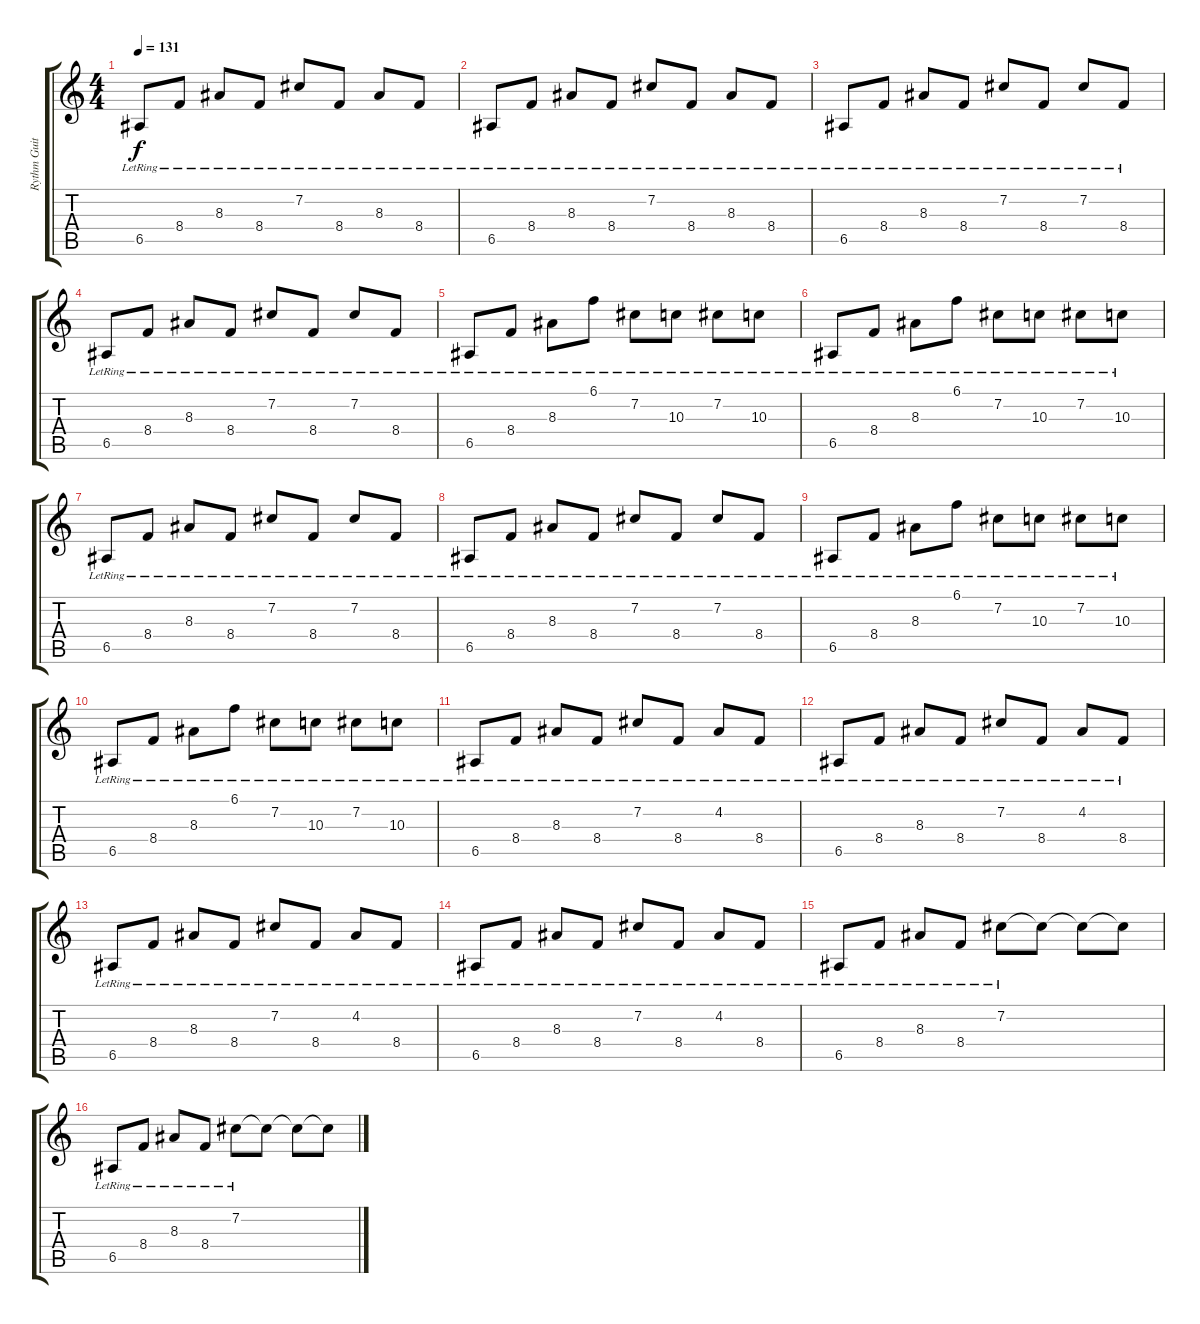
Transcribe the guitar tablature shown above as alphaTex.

\track ("Rythm Guitar 2" "Rythm Guit") {instrument distortionguitar}
\staff {score tabs}
\tuning (B3 Gb3 D3 A2 E2 B1) {hide}
\ts (4 4)
\tempo 131
\clef g2
\ks c
6.5{lr}.8{dy f instrument electricguitarclean} 8.4{lr}.8 8.3{lr}.8 8.4{lr}.8 7.2{lr}.8 8.4{lr}.8 8.3{lr}.8 8.4{lr}.8 |
6.5{lr}.8{instrument electricguitarclean} 8.4{lr}.8 8.3{lr}.8 8.4{lr}.8 7.2{lr}.8 8.4{lr}.8 8.3{lr}.8 8.4{lr}.8 |
6.5{lr}.8 8.4{lr}.8 8.3{lr}.8 8.4{lr}.8 7.2{lr}.8 8.4{lr}.8 7.2{lr}.8 8.4{lr}.8 |
6.5{lr}.8 8.4{lr}.8 8.3{lr}.8 8.4{lr}.8 7.2{lr}.8 8.4{lr}.8 7.2{lr}.8 8.4{lr}.8 |
6.5{lr}.8 8.4{lr}.8 8.3{lr}.8 6.1{lr}.8 7.2{lr}.8 10.3{lr}.8 7.2{lr}.8 10.3{lr}.8 |
6.5{lr}.8 8.4{lr}.8 8.3{lr}.8 6.1{lr}.8 7.2{lr}.8 10.3{lr}.8 7.2{lr}.8 10.3{lr}.8 |
6.5{lr}.8 8.4{lr}.8 8.3{lr}.8 8.4{lr}.8 7.2{lr}.8 8.4{lr}.8 7.2{lr}.8 8.4{lr}.8 |
6.5{lr}.8 8.4{lr}.8 8.3{lr}.8 8.4{lr}.8 7.2{lr}.8 8.4{lr}.8 7.2{lr}.8 8.4{lr}.8 |
6.5{lr}.8 8.4{lr}.8 8.3{lr}.8 6.1{lr}.8 7.2{lr}.8 10.3{lr}.8 7.2{lr}.8 10.3{lr}.8 |
6.5{lr}.8 8.4{lr}.8 8.3{lr}.8 6.1{lr}.8 7.2{lr}.8 10.3{lr}.8 7.2{lr}.8 10.3{lr}.8 |
6.5{lr}.8 8.4{lr}.8 8.3{lr}.8 8.4{lr}.8 7.2{lr}.8 8.4{lr}.8 4.2{lr}.8 8.4{lr}.8 |
6.5{lr}.8 8.4{lr}.8 8.3{lr}.8 8.4{lr}.8 7.2{lr}.8 8.4{lr}.8 4.2{lr}.8 8.4{lr}.8 |
6.5{lr}.8 8.4{lr}.8 8.3{lr}.8 8.4{lr}.8 7.2{lr}.8 8.4{lr}.8 4.2{lr}.8 8.4{lr}.8 |
6.5{lr}.8 8.4{lr}.8 8.3{lr}.8 8.4{lr}.8 7.2{lr}.8 8.4{lr}.8 4.2{lr}.8 8.4{lr}.8 |
6.5{lr}.8 8.4{lr}.8 8.3{lr}.8 8.4{lr}.8 7.2{lr}.8 7.2{t}.8 7.2{t}.8 7.2{t}.8 |
6.5{lr}.8 8.4{lr}.8 8.3{lr}.8 8.4{lr}.8 7.2{lr}.8 7.2{t}.8 7.2{t}.8 7.2{t}.8
